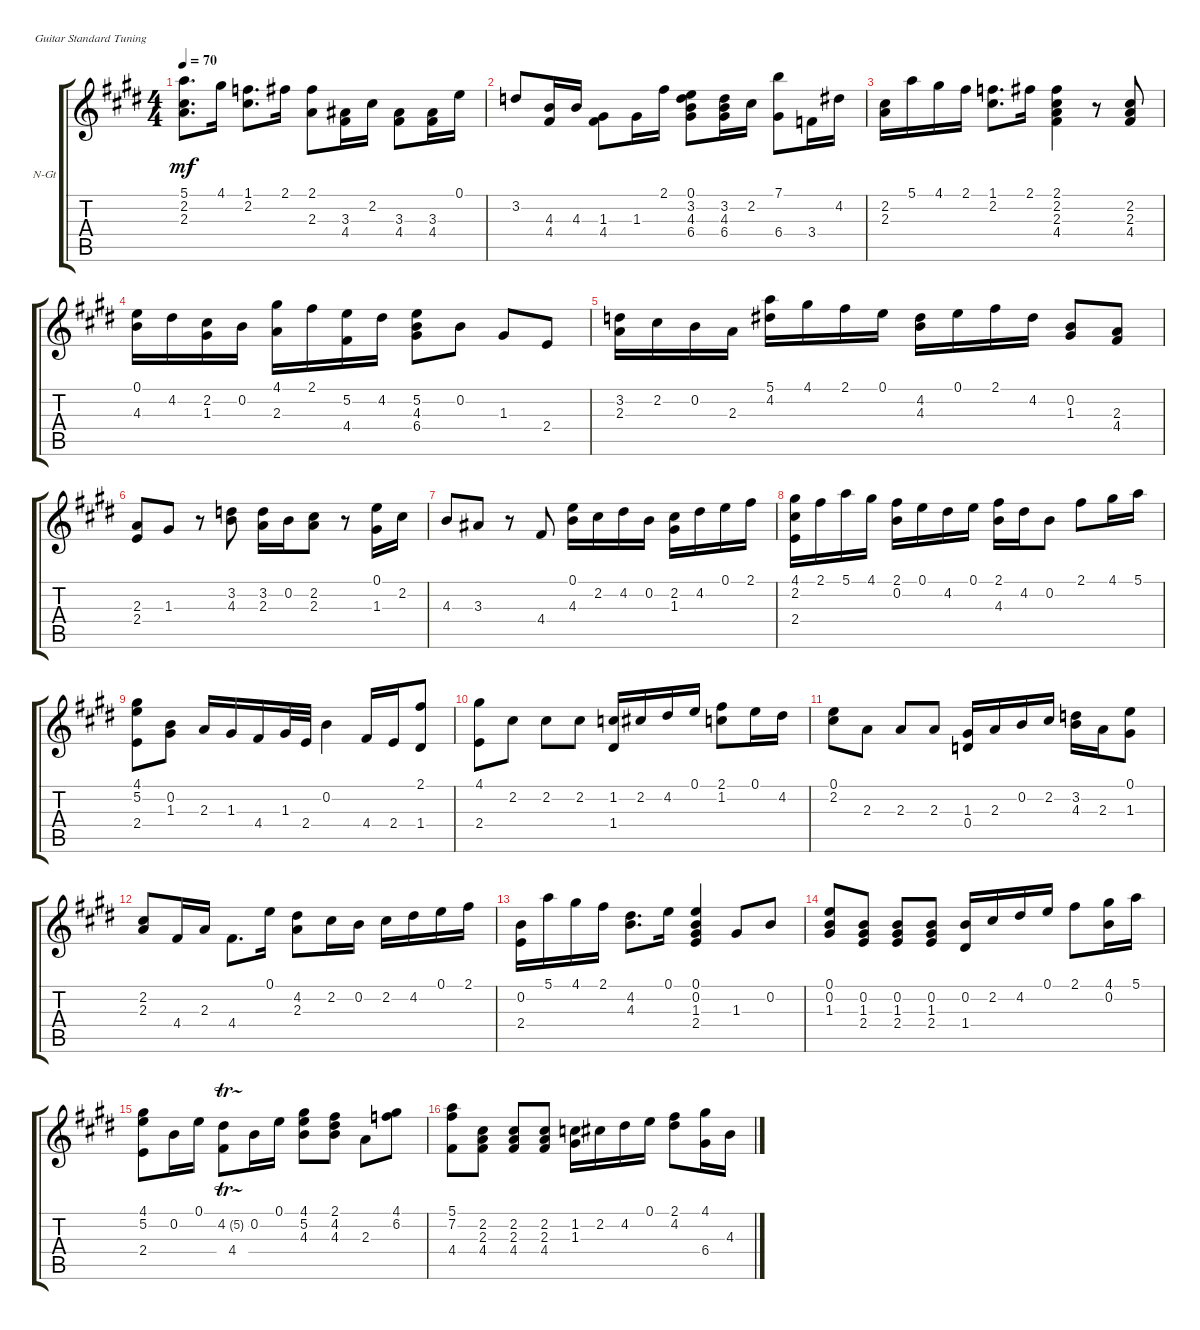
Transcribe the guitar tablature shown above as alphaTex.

\defaultSystemsLayout 4
\bracketExtendMode groupsimilarinstruments
\firstSystemTrackNameOrientation horizontal
\otherSystemsTrackNameOrientation horizontal
\track ("Nylon Guitar" "N-Gt") {instrument acousticguitarnylon}
\staff {score tabs}
\tuning (E4 B3 G3 D3 A2 E2)
\ts (4 4)
\tempo 70
\clef g2
\scale
0.449764
\ks e
(5.1 2.2 2.3).8{d dy mf} 4.1.16 (1.1 2.2).8{d} 2.1.16 (2.1 2.3).8 (3.3 4.4).16 2.2.16 (3.3 4.4).8 (3.3 4.4).16 0.1.16 |
\scale
0.566789 3.2.8 (4.3 4.4).16 4.3.16 (1.3 4.4).8 1.3.16 2.1.16 (0.1 3.2 4.3 6.4).8 (3.2 4.3 6.4).16 2.2.16 (7.1 6.4).8 3.4.16 4.2.16 |
\scale
0.433163 (2.2 2.3).16 5.1.16 4.1.16 2.1.16 (1.1 2.2).8{d} 2.1.16 (2.1 2.2 2.3 4.4).4 r.8 (2.2 2.3 4.4).8 |
\scale
0.56813 (0.1 4.3).16 4.2.16 (2.2 1.3).16 0.2.16 (4.1 2.3).16 2.1.16 (5.2 4.4).16 4.2.16 (5.2 4.3 6.4).8 0.2.8 1.3.8 2.4.8 |
\scale
0.431994 (3.2 2.3).16 2.2.16 0.2.16 2.3.16 (4.2 5.1).16 4.1.16 2.1.16 0.1.16 (4.2 4.3).16 0.1.16 2.1.16 4.2.16 (0.2 1.3).8 (2.3 4.4).8 |
\scale
0.570959 (2.3 2.4).8 1.3.8 r.8 (3.2 4.3).8 (3.2 2.3).16 0.2.16 (2.2 2.3).8 r.8 (1.3 0.1).16 2.2.16 |
\scale
0.429081 4.3.8 3.3.8 r.8 4.4.8 (4.3 0.1).16 2.2.16 4.2.16 0.2.16 (2.2 1.3).16 4.2.16 0.1.16 2.1.16 |
(4.1 2.2 2.4).16 2.1.16 5.1.16 4.1.16 (2.1 0.2).16 0.1.16 4.2.16 0.1.16 (2.1 4.3).16 4.2.16 0.2.8 2.1.8 4.1.16 5.1.16 |
(4.1 5.2 2.4).8 (0.2 1.3).8 2.3.16 1.3.16 4.4.16 1.3.32 2.4.32 0.2.4 4.4.16 2.4.16 (2.1 1.4).8 |
(4.1 2.4).8 2.2.8 2.2.8 2.2.8 (1.2 1.4).16 2.2.16 4.2.16 0.1.16 (2.1 1.2).8 0.1.16 4.2.16 |
\scale
0.405461 (0.1 2.2).8 2.3.8 2.3.8 2.3.8 (1.3 0.4).16 2.3.16 0.2.16 2.2.16 (3.2 4.3).16 2.3.16 (1.3 0.1).8 |
\scale
0.302141 (2.2 2.3).8 4.4.16 2.3.16 4.4.8{d} 0.1.16 (4.2 2.3).8 2.2.16 0.2.16 2.2.16 4.2.16 0.1.16 2.1.16 |
\scale
0.292199 (0.2 2.4).16 5.1.16 4.1.16 2.1.16 (4.2 4.3).8{d} 0.1.16 (0.1 0.2 1.3 2.4).4 1.3.8 0.2.8 |
\scale
0.396559 (1.3 0.2 0.1).8 (0.2 1.3 2.4).8 (0.2 1.3 2.4).8 (0.2 1.3 2.4).8 (1.4 0.2).16 2.2.16 4.2.16 0.1.16 2.1.8 (4.1 0.2).16 5.1.16 |
\scale
0.336612 (4.1 5.2 2.4).8 0.2.16 0.1.16 (4.2{tr (5 16)} 4.4).8 0.2.16 0.1.16 (4.1 5.2 4.3).8 (2.1 4.2 4.3).8 2.3.8 (4.1 6.2).8 |
\scale
0.266939 (5.1 7.2 4.4).8 (2.2 2.3 4.4).8 (2.2 2.3 4.4).8 (2.2 2.3 4.4).8 (1.3 1.2).16 2.2.16 4.2.16 0.1.16 (2.1 4.2).8 (4.1 6.4).16 4.3.16
